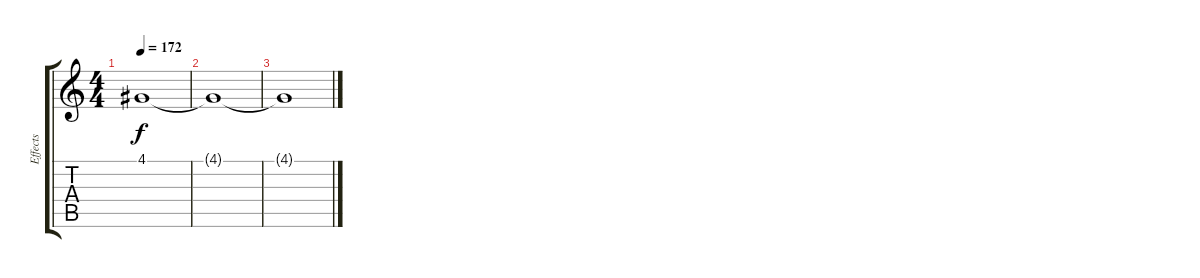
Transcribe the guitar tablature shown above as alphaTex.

\track ("Effects" "Effects") {instrument pad3polysynth}
\staff {score tabs}
\tuning (E4 B3 G3 D3 A2 E2) {hide}
\ts (4 4)
\tempo 172
\clef g2
\ks c
4.1{t}.1{dy f volume 2} |
4.1{t}.1 |
4.1{t}.1
